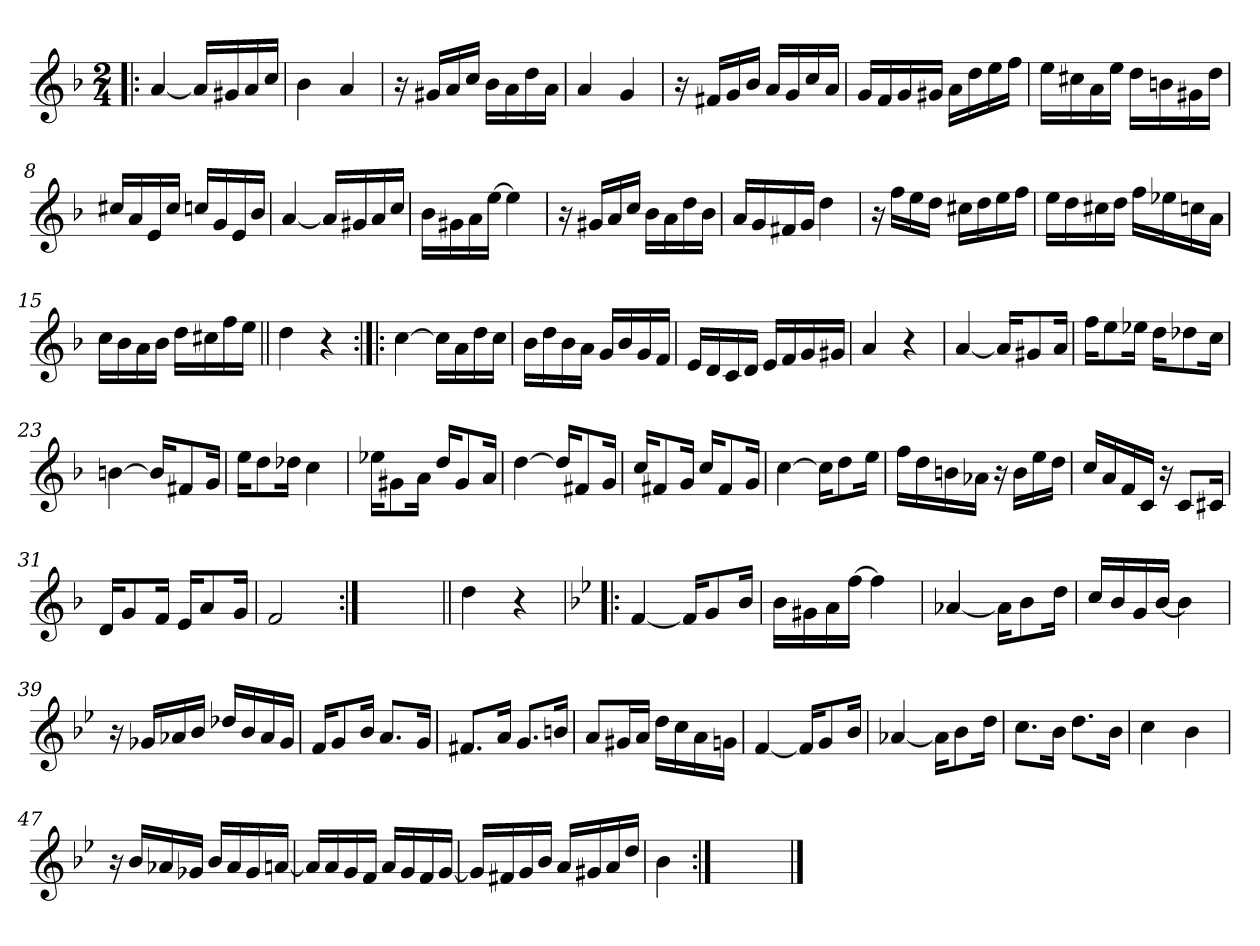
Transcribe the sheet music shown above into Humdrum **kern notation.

**kern
*part1
*staff1
*clefG2
*k[b-]
*F:
*M2/4
=1!|:
[4a/
16a/LL]
16g#X/
16a/
16cc/JJ
=2
4b-\
4a/
=3
16r
16g#X/LL
16a/
16cc/JJ
16b-\LL
16a\
16dd\
16a\JJ
=4
4a/
4g/
!!LO:LB:g=z
=5
16r
16f#X/LL
16g/
16b-/JJ
16a/LL
16g/
16cc/
16a/JJ
=6
16g/LL
16f/
16g/
16g#X/JJ
16a\LL
16dd\
16ee\
16ff\JJ
=7
16ee\LL
16cc#X\
16a\
16ee\JJ
16dd\LL
16bn\
16g#X\
16dd\JJ
=8
16cc#X/LL
16a/
16e/
16cc#/JJ
16ccn/LL
16g/
16e/
16b-/JJ
!!LO:LB:g=z
=9
[4a/
16a/LL]
16g#X/
16a/
16cc/JJ
=10
16b-\LL
16g#X\
16a\
[16ee\JJ
4ee\]
=11
16r
16g#X/LL
16a/
16cc/JJ
16b-\LL
16a\
16dd\
16b-\JJ
=12
16a/LL
16g/
16f#X/
16g/JJ
4dd\
!!LO:LB:g=z
=13
16r
16ff\LL
16ee\
16dd\JJ
16cc#X\LL
16dd\
16ee\
16ff\JJ
=14
16ee\LL
16dd\
16cc#X\
16dd\JJ
16ff\LL
16ee-X\
16ccn\
16a\JJ
=15
16cc\LL
16b-\
16a\
16b-\JJ
16dd\LL
16cc#X\
16ff\
16ee\JJ
=16||
4dd\
4r
!!LO:LB:g=z
=17:|!|:
[4cc\
16cc\LL]
16a\
16dd\
16cc\JJ
=18
16b-\LL
16dd\
16b-\
16a\JJ
16g/LL
16b-/
16g/
16f/JJ
=19
16e/LL
16d/
16c/
16d/JJ
16e/LL
16f/
16g/
16g#X/JJ
=20
4a/
4r
!!LO:LB:g=z
=21
[4a/
16a/KL]
8g#X/
16a/Jk
=22
16ff\KL
8ee\
16ee-X\Jk
16dd\KL
8dd-X\
16cc\Jk
=23
[4bn\
16b/KL]
8f#X/
16g/Jk
=24
16ee\KL
8dd\
16dd-X\Jk
4cc\
!!LO:LB:g=z
=25
16ee-X\KL
8g#X\
16a\Jk
16dd/KL
8g#/
16a/Jk
=26
[4dd\
16dd/KL]
8f#X/
16g/Jk
=27
16cc/KL
8f#X/
16g/Jk
16cc/KL
8f#/
16g/Jk
=28
[4cc\
16cc\KL]
8dd\
16ee\Jk
!!LO:LB:g=z
=29
16ff\LL
16dd\
16bn\
16a-X\JJ
16r
16b\LL
16ee\
16dd\JJ
=30
16cc/LL
16a/
16f/
16c/JJ
16r
8c/L
16c#X/Jk
=31
16d/KL
8g/
16f/Jk
16e/KL
8a/
16g/Jk
=32
2f/
=33:|!
*stria0
2ryy
!!LO:LB:g=z
=34||
*stria5
4dd\
4r
=35!|:
*k[b-e-]
*B-:
[4f/
16f/KL]
8g/
16b-/Jk
=36
16b-\LL
16g#X\
16a\
[16ff\JJ
4ff\]
=37
[4a-X/
16a-\KL]
8b-\
16dd\Jk
=38
16cc/LL
16b-/
16g/
[16b-/JJ
4b-\]
!!LO:LB:g=z
=39
16r
16g-X/LL
16a-X/
16b-/JJ
16dd-X/LL
16b-/
16a-/
16g-/JJ
=40
16f/KL
8g/
16b-/Jk
8.a/L
16g/Jk
=41
8.f#X/L
16a/Jk
8.g/L
16bn/Jk
=42
8a/L
16g#X/L
16a/JJ
16dd\LL
16cc\
16a\
16gn\JJ
!!LO:LB:g=z
=43
[4f/
16f/KL]
8g/
16b-/Jk
=44
[4a-X/
16a-\KL]
8b-\
16dd\Jk
=45
8.cc\L
16b-\Jk
8.dd\L
16b-\Jk
=46
4cc\
4b-\
=47
16r
16b-/LL
16a-X/
16g-X/JJ
16b-/LL
16a-/
16g-/
[16an/JJ
!!LO:LB:g=z
=48
16a/LL]
16a/
16g/
16f/JJ
16a/LL
16g/
16f/
[16g/JJ
=49
16g/LL]
16f#X/
16g/
16b-/JJ
16a/LL
16g#X/
16a/
16dd/JJ
=50
4b-\
=51:|!
*stria0
2ryy
==
*-
